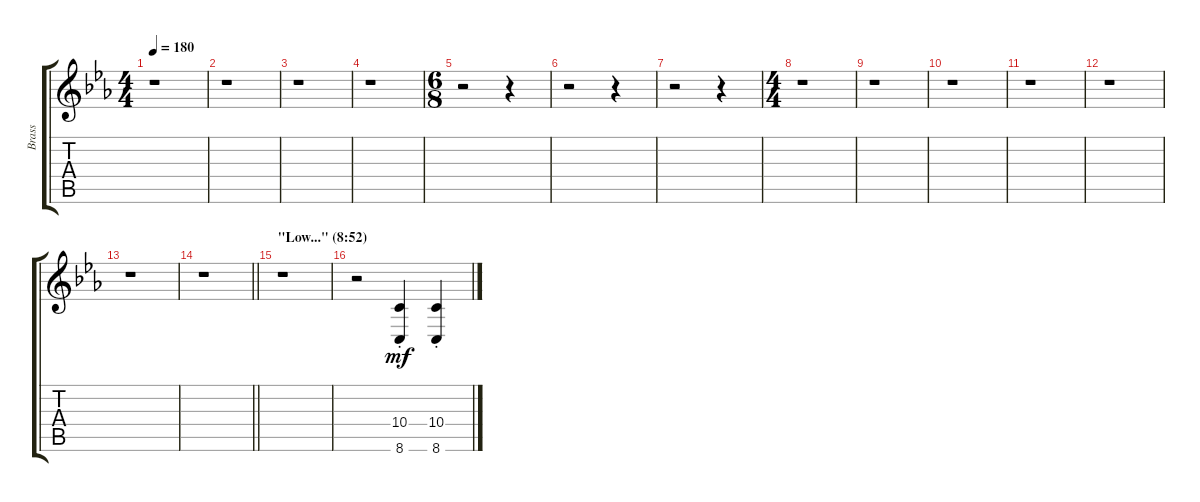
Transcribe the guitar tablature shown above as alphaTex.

\track ("Brass" "Brass") {instrument brasssection}
\staff {score tabs}
\tuning (E4 B3 G3 D3 A2 E2) {hide}
\ts (4 4)
\tempo 180
\clef g2
\ks cminor
r.1{dy f} |
r.1 |
r.1 |
r.1 |
\ts (6 8)
r.2 r.4 |
r.2 r.4 |
r.2 r.4 |
\ts (4 4)
r.1 |
r.1 |
r.1 |
r.1 |
r.1 |
r.1 |
\barLineRight lightlight
r.1 |
\section ("" "\"Low...\" (8:52)")
r.1 |
r.2 (10.4{st} 8.6{st}).4{dy mf} (10.4{st} 8.6{st}).4
